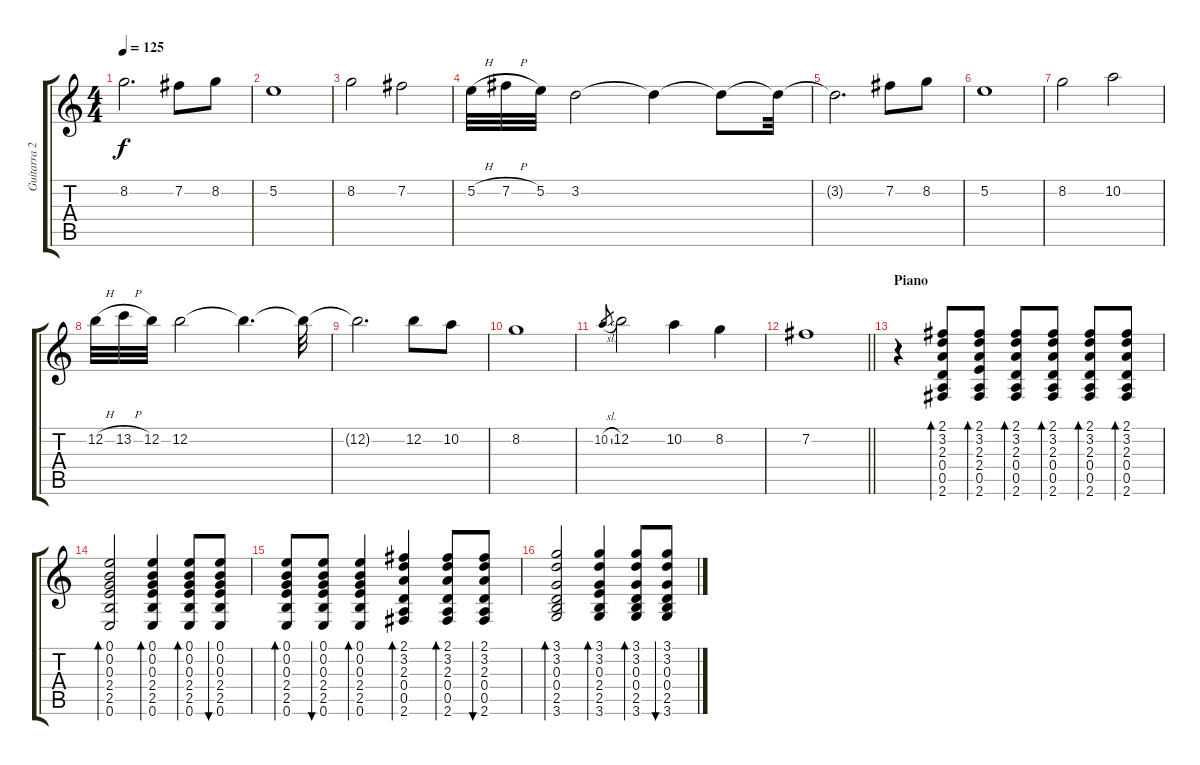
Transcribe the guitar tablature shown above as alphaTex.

\track ("Guitarra 2" "Guitarra 2") {instrument acousticguitarnylon}
\staff {score tabs}
\tuning (E4 B3 G3 D3 A2 E2) {hide}
\ts (4 4)
\tempo 125
\clef g2
\ks c
8.2{t}.2{d dy f} 7.2.8 8.2.8 |
5.2.1 |
8.2.2 7.2.2 |
5.2{h}.32 7.2{h}.32 5.2.32 3.2.2 3.2{t}.4 3.2{t}.8 3.2{t}.32 |
3.2{t}.2{d} 7.2.8 8.2.8 |
5.2.1 |
8.2.2 10.2.2 |
12.2{h}.32 13.2{h}.32 12.2.32 12.2.2 12.2{t}.4{d} 12.2{t}.32 |
12.2{t}.2{d} 12.2.8 10.2.8 |
8.2.1 |
10.2{sl}.8{gr} 12.2.2 10.2.4 8.2.4 |
\barLineRight lightlight
7.2.1 |
\section ("" "Piano")
r.4 (2.1 3.2 2.3 0.4 0.5 2.6).8{bd 60} (2.1 3.2 2.3 2.4 0.5 2.6).8{bd 60} (2.1 3.2 2.3 0.4 0.5 2.6).8{bd 60} (2.1 3.2 2.3 0.4 0.5 2.6).8{bd 60} (2.1 3.2 2.3 0.4 0.5 2.6).8{bd 60} (2.1 3.2 2.3 0.4 0.5 2.6).8{bd 60} |
(0.1 0.2 0.3 2.4 2.5 0.6).2{bd 60} (0.1 0.2 0.3 2.4 2.5 0.6).4{bd 60} (0.1 0.2 0.3 2.4 2.5 0.6).8{bd 60} (0.1 0.2 0.3 2.4 2.5 0.6).8{bu 60} |
(0.1 0.2 0.3 2.4 2.5 0.6).8{bd 60} (0.1 0.2 0.3 2.4 2.5 0.6).8{bu 60} (0.1 0.2 0.3 2.4 2.5 0.6).4{bd 60} (2.1 3.2 2.3 0.4 0.5 2.6).4{bd 60} (2.1 3.2 2.3 0.4 0.5 2.6).8{bd 60} (2.1 3.2 2.3 0.4 0.5 2.6).8{bu 60} |
(3.1 3.2 0.3 0.4 2.5 3.6).2{bd 60} (3.1 3.2 0.3 2.4 2.5 3.6).4{bd 60} (3.1 3.2 0.3 0.4 2.5 3.6).8{bd 60} (3.1 3.2 0.3 0.4 2.5 3.6).8{bu 60}
